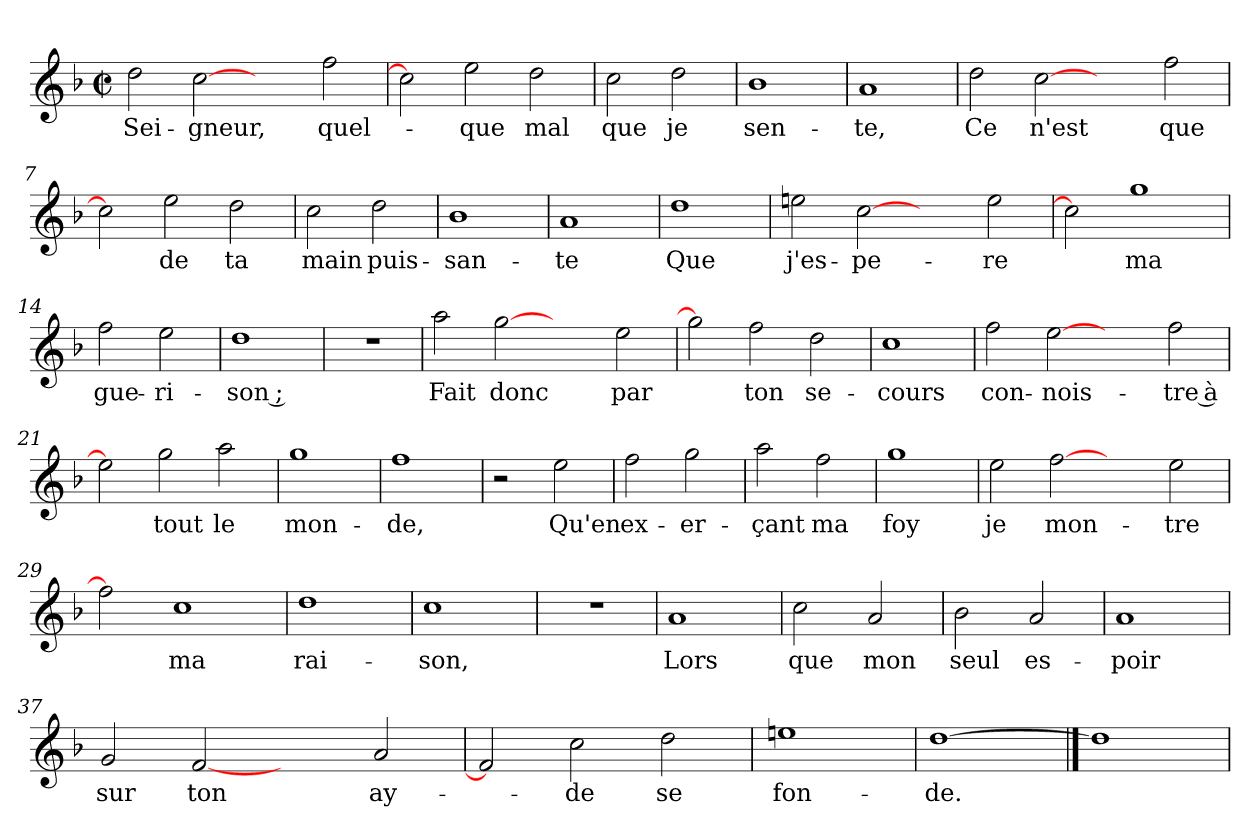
**kern	**text
*part1	*part1
*staff1	*staff1
*clefG2	*
*k[b-]	*
*F:	*
*M2/2	*
*met(c|)	*
=1	=1
2dd\	Sei-
[2cc	-gneur,
2ryy	.
2ff\	quel-
=2	=2
2cc]	.
2ee\	-que
2dd\	mal
=3	=3
2cc\	que
2dd\	je
=4	=4
1b-	sen-
=5	=5
1a	-te,
!!LO:LB:g=z
=6	=6
2dd\	Ce
[2cc	n'est
2ryy	.
2ff\	que
=7	=7
2cc]	.
2ee\	de
2dd\	ta
=8	=8
2cc\	main
2dd\	puis-
=9	=9
1b-	-san-
=10	=10
1a	-te
=11	=11
1dd	Que
!!LO:LB:g=z
=12	=12
2een\	j'es-
[2cc	-pe-
2ryy	.
2ee\	-re
=13	=13
2cc]	.
1gg	ma
=14	=14
2ff\	gue-
2ee\	-ri-
=15	=15
1dd	-son ;
=16	=16
1r	.
=17	=17
2aa\	Fait
[2gg	donc
2ryy	.
2ee\	par
!!LO:LB:g=z
=18	=18
2gg]	.
2ff\	ton
2dd\	se-
=19	=19
1cc	-cours
=20	=20
2ff\	con-
[2ee	-nois-
2ryy	.
2ff\	-tre à
=21	=21
2ee]	.
2gg\	tout
2aa\	le
=22	=22
1gg	mon-
=23	=23
1ff	-de,
=24	=24
2r	.
2ee\	Qu'en
!!LO:LB:g=z
=25	=25
2ff\	ex-
2gg\	-er-
=26	=26
2aa\	-çant
2ff\	ma
=27	=27
1gg	foy
=28	=28
2ee\	je
[2ff	mon-
2ryy	.
2ee\	-tre
=29	=29
2ff]	.
1cc	ma
=30	=30
1dd	rai-
=31	=31
1cc	-son,
!!LO:LB:g=z
=32	=32
1r	.
=33	=33
1a	Lors
=34	=34
2cc\	que
2a/	mon
=35	=35
2b-\	seul
2a/	es-
=36	=36
1a	-poir
=37	=37
2g/	sur
[2f	ton
2ryy	.
2a/	ay-
=38	=38
2f]	.
2cc\	-de
2dd\	se
!!LO:LB:g=z
=39	=39
1een	fon-
=40	=40
[1dd	-de.
==41	==41
1dd]	.
=	=
*-	*-
